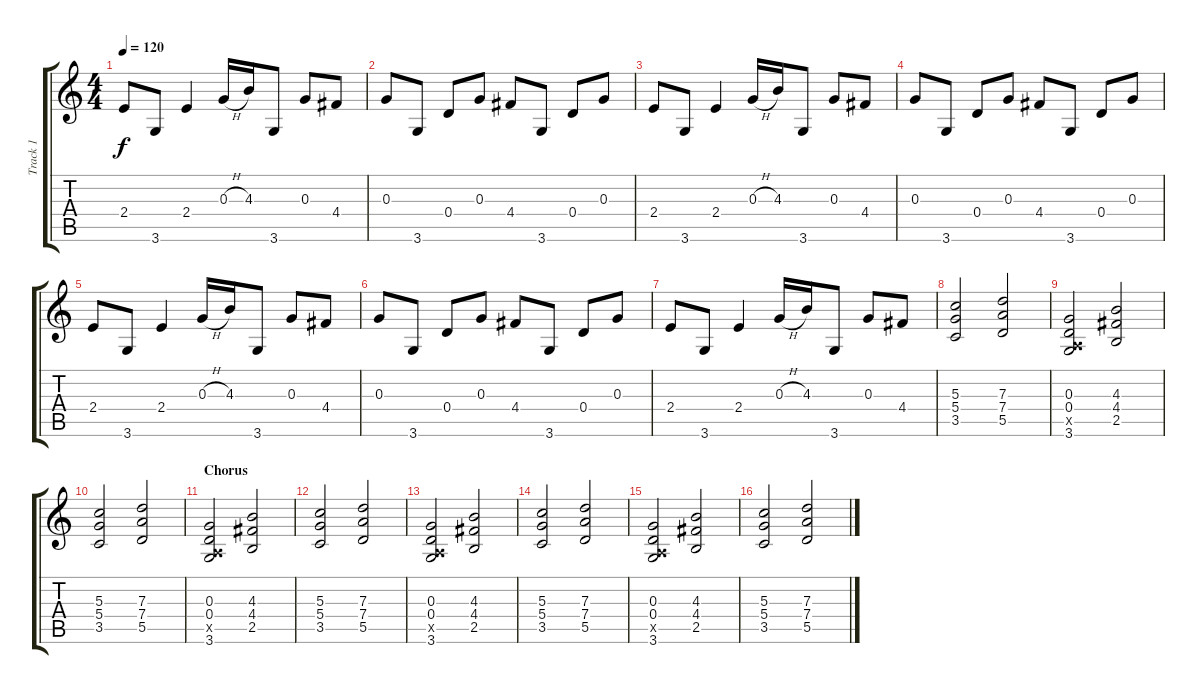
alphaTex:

\track ("Track 1" "Track 1") {instrument overdrivenguitar}
\staff {score tabs}
\tuning (E4 B3 G3 D3 A2 E2) {hide}
\ts (4 4)
\tempo 120
\clef g2
\ks c
2.4.8{dy f} 3.6.8 2.4.4 0.3{h}.16 4.3.16 3.6.8 0.3.8 4.4.8 |
0.3.8 3.6.8 0.4.8 0.3.8 4.4.8 3.6.8 0.4.8 0.3.8 |
2.4.8 3.6.8 2.4.4 0.3{h}.16 4.3.16 3.6.8 0.3.8 4.4.8 |
0.3.8 3.6.8 0.4.8 0.3.8 4.4.8 3.6.8 0.4.8 0.3.8 |
2.4.8 3.6.8 2.4.4 0.3{h}.16 4.3.16 3.6.8 0.3.8 4.4.8 |
0.3.8 3.6.8 0.4.8 0.3.8 4.4.8 3.6.8 0.4.8 0.3.8 |
2.4.8 3.6.8 2.4.4 0.3{h}.16 4.3.16 3.6.8 0.3.8 4.4.8 |
(5.3 5.4 3.5).2 (7.3 7.4 5.5).2 |
(0.3 0.4 0.5{x} 3.6).2 (4.3 4.4 2.5).2 |
(5.3 5.4 3.5).2 (7.3 7.4 5.5).2 |
\section ("" "Chorus")
(0.3 0.4 0.5{x} 3.6).2 (4.3 4.4 2.5).2 |
(5.3 5.4 3.5).2 (7.3 7.4 5.5).2 |
(0.3 0.4 0.5{x} 3.6).2 (4.3 4.4 2.5).2 |
(5.3 5.4 3.5).2 (7.3 7.4 5.5).2 |
(0.3 0.4 0.5{x} 3.6).2 (4.3 4.4 2.5).2 |
(5.3 5.4 3.5).2 (7.3 7.4 5.5).2
